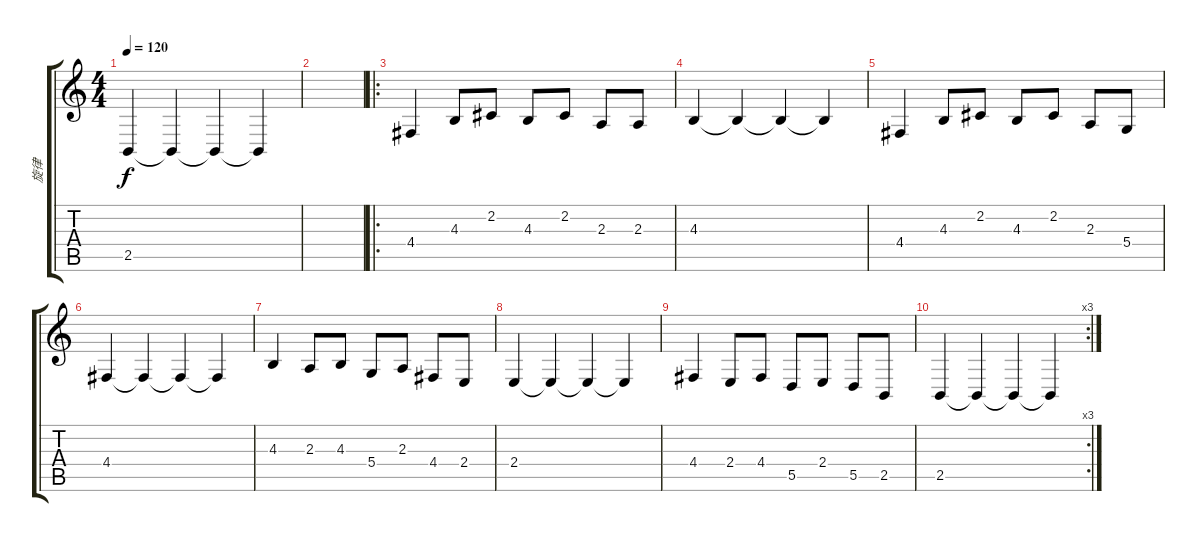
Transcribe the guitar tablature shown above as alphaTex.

\track ("旋律" "旋律") {instrument churchorgan}
\staff {score tabs}
\tuning (E4 B3 G3 D3 A2 E2) {hide}
\ts (4 4)
\tempo 120
\clef g2
\ks c
2.5.4{dy f} 2.5{t}.4 2.5{t}.4 2.5{t}.4 |
|
\ro
4.4.4 4.3.8 2.2.8 4.3.8 2.2.8 2.3.8 2.3.8 |
4.3.4 4.3{t}.4 4.3{t}.4 4.3{t}.4 |
4.4.4 4.3.8 2.2.8 4.3.8 2.2.8 2.3.8 5.4.8 |
4.4.4 4.4{t}.4 4.4{t}.4 4.4{t}.4 |
4.3.4 2.3.8 4.3.8 5.4.8 2.3.8 4.4.8 2.4.8 |
2.4.4 2.4{t}.4 2.4{t}.4 2.4{t}.4 |
4.4.4 2.4.8 4.4.8 5.5.8 2.4.8 5.5.8 2.5.8 |
\rc 3
2.5.4 2.5{t}.4 2.5{t}.4 2.5{t}.4
